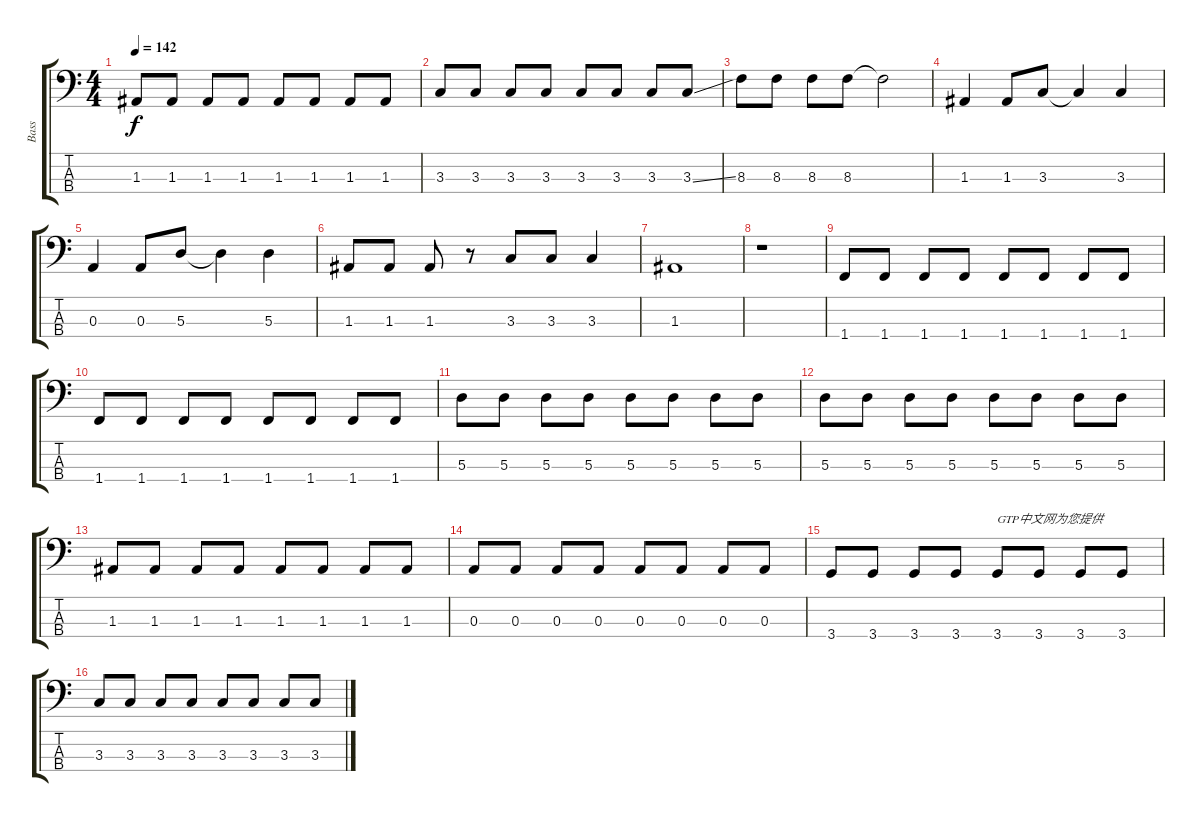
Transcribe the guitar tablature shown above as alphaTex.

\track ("Bass" "Bass") {instrument electricbasspick}
\staff {score tabs}
\tuning (G2 D2 A1 E1) {hide}
\ts (4 4)
\tempo 142
\clef f4
\ks c
1.3.8{dy f} 1.3.8 1.3.8 1.3.8 1.3.8 1.3.8 1.3.8 1.3.8 |
3.3.8 3.3.8 3.3.8 3.3.8 3.3.8 3.3.8 3.3.8 3.3{ss}.8 |
8.3.8 8.3.8 8.3.8 8.3.8 8.3{t}.2 |
1.3.4 1.3.8 3.3.8 3.3{t}.4 3.3.4 |
0.3.4 0.3.8 5.3.8 5.3{t}.4 5.3.4 |
1.3.8 1.3.8 1.3.8 r.8 3.3.8 3.3.8 3.3.4 |
1.3.1 |
r.1 |
1.4.8 1.4.8 1.4.8 1.4.8 1.4.8 1.4.8 1.4.8 1.4.8 |
1.4.8 1.4.8 1.4.8 1.4.8 1.4.8 1.4.8 1.4.8 1.4.8 |
5.3.8 5.3.8 5.3.8 5.3.8 5.3.8 5.3.8 5.3.8 5.3.8 |
5.3.8 5.3.8 5.3.8 5.3.8 5.3.8 5.3.8 5.3.8 5.3.8 |
1.3.8 1.3.8 1.3.8 1.3.8 1.3.8 1.3.8 1.3.8 1.3.8 |
0.3.8 0.3.8 0.3.8 0.3.8 0.3.8 0.3.8 0.3.8 0.3.8 |
3.4.8 3.4.8 3.4.8 3.4.8 3.4.8{txt "GTP中文网为您提供"} 3.4.8 3.4.8 3.4.8 |
3.3.8 3.3.8 3.3.8 3.3.8 3.3.8 3.3.8 3.3.8 3.3.8
